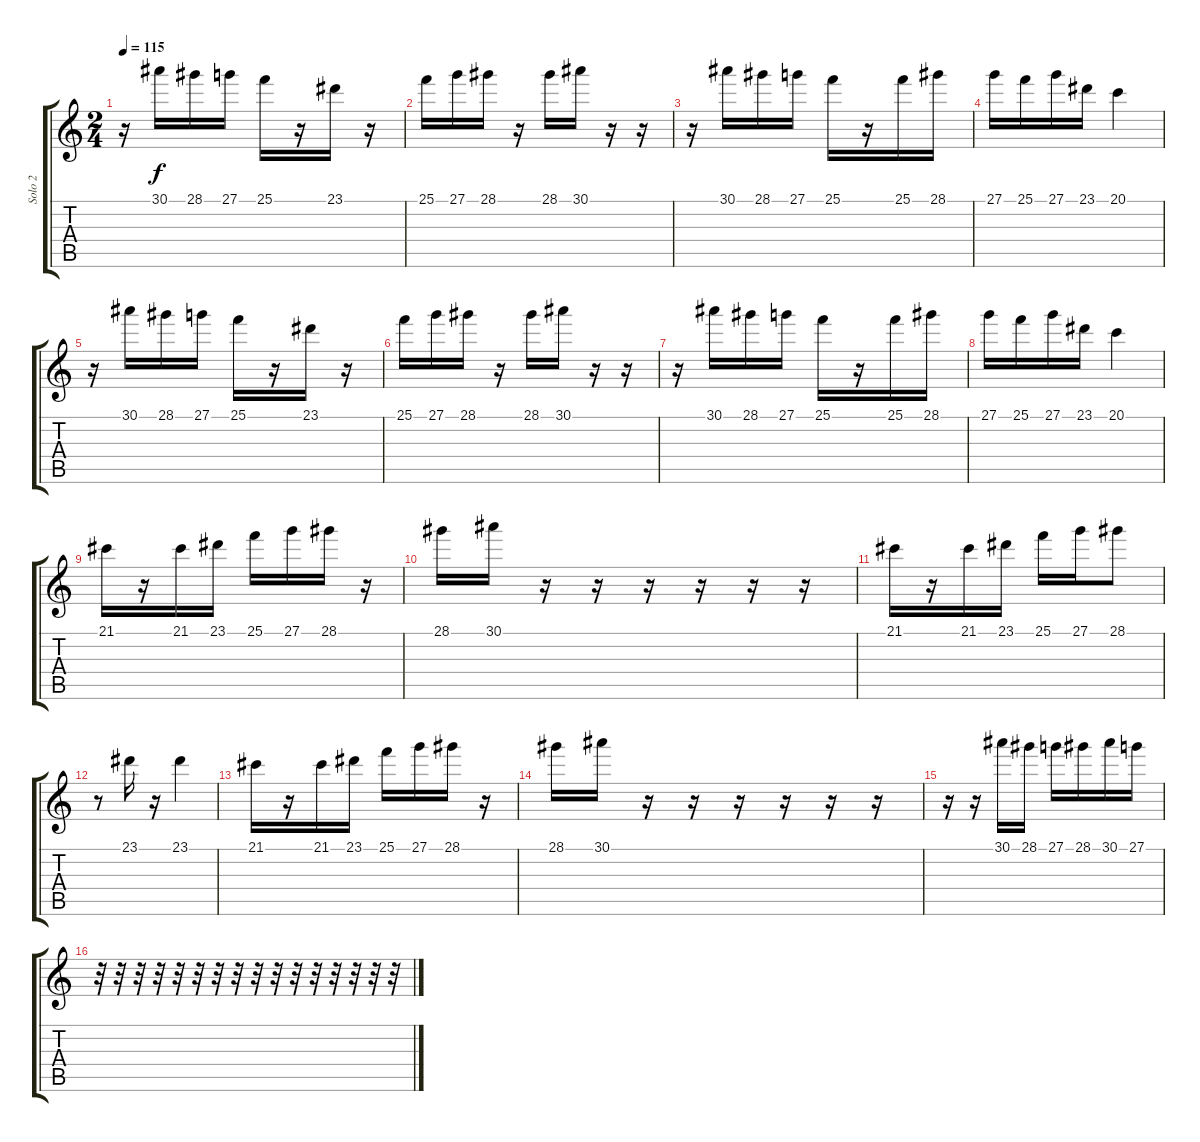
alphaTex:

\track ("Solo 2" "Solo 2") {instrument panflute}
\staff {score tabs}
\tuning (E4 B3 G3 D3 A2 E2) {hide}
\ts (2 4)
\tempo 115
\clef g2
\ks c
r.16{dy f} 30.1.16 28.1.16 27.1.16 25.1.16 r.16 23.1.16 r.16 |
25.1.16 27.1.16 28.1.16 r.16 28.1.16 30.1.16 r.16 r.16 |
r.16 30.1.16 28.1.16 27.1.16 25.1.16 r.16 25.1.16 28.1.16 |
27.1.16 25.1.16 27.1.16 23.1.16 20.1.4 |
r.16 30.1.16 28.1.16 27.1.16 25.1.16 r.16 23.1.16 r.16 |
25.1.16 27.1.16 28.1.16 r.16 28.1.16 30.1.16 r.16 r.16 |
r.16 30.1.16 28.1.16 27.1.16 25.1.16 r.16 25.1.16 28.1.16 |
27.1.16 25.1.16 27.1.16 23.1.16 20.1.4 |
21.1.16 r.16 21.1.16 23.1.16 25.1.16 27.1.16 28.1.16 r.16 |
28.1.16 30.1.16 r.16 r.16 r.16 r.16 r.16 r.16 |
21.1.16 r.16 21.1.16 23.1.16 25.1.16 27.1.16 28.1.8 |
r.8 23.1.16 r.16 23.1.4 |
21.1.16 r.16 21.1.16 23.1.16 25.1.16 27.1.16 28.1.16 r.16 |
28.1.16 30.1.16 r.16 r.16 r.16 r.16 r.16 r.16 |
r.16 r.16 30.1.16 28.1.16 27.1.16 28.1.16 30.1.16 27.1.16 |
r.32 r.32 r.32 r.32 r.32 r.32 r.32 r.32 r.32 r.32 r.32 r.32 r.32 r.32 r.32 r.32
